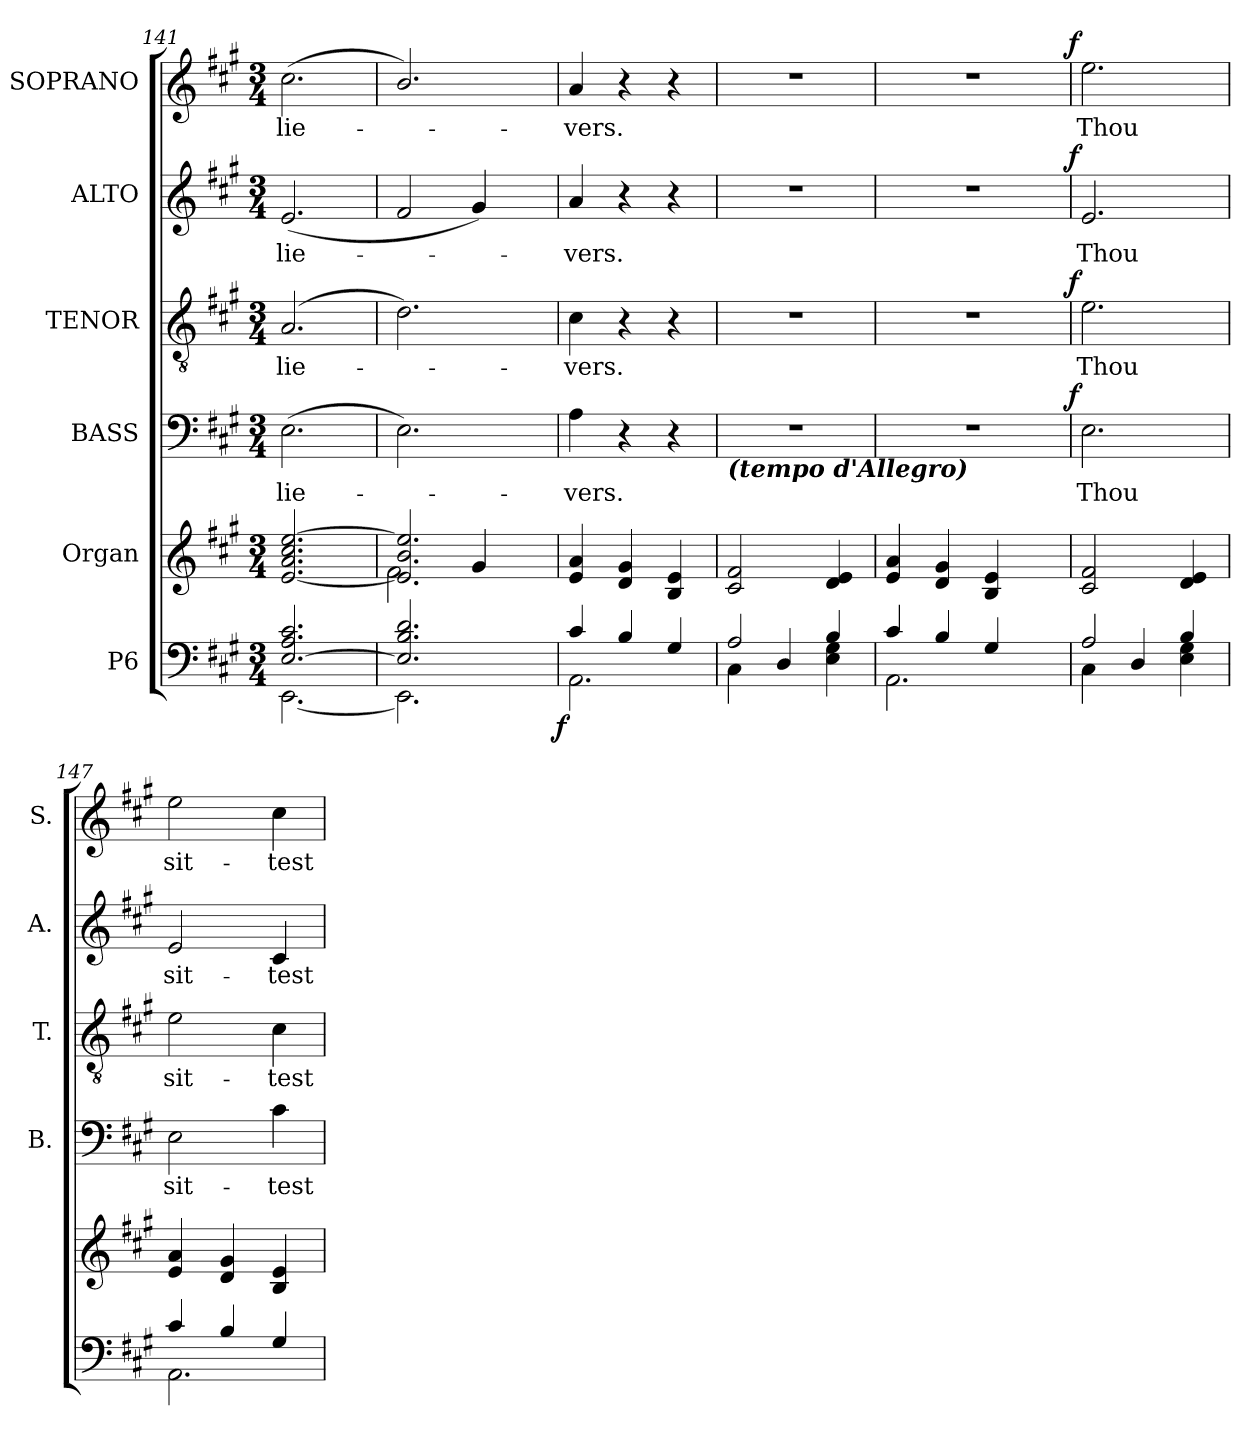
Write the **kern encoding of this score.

**kern	**dynam	**kern	**kern	**text	**dynam	**kern	**text	**dynam	**kern	**text	**dynam	**kern	**text	**dynam
*part6	*part6	*part5	*part4	*part4	*part4	*part3	*part3	*part3	*part2	*part2	*part2	*part1	*part1	*part1
*staff6	*staff6	*staff5	*staff4	*staff4	*staff4	*staff3	*staff3	*staff3	*staff2	*staff2	*staff2	*staff1	*staff1	*staff1
*I"P6	*	*I"Organ	*I"BASS	*	*	*I"TENOR	*	*	*I"ALTO	*	*	*I"SOPRANO	*	*
*	*	*	*I'B.	*	*	*I'T.	*	*	*I'A.	*	*	*I'S.	*	*
*clefF4	*	*clefG2	*clefF4	*	*	*clefGv2	*	*	*clefG2	*	*	*clefG2	*	*
*	*	*	*	*	*	*ITrd7c12	*	*	*	*	*	*	*	*
*k[f#c#g#]	*	*k[f#c#g#]	*k[f#c#g#]	*	*	*k[f#c#g#]	*	*	*k[f#c#g#]	*	*	*k[f#c#g#]	*	*
*A:	*	*A:	*A:	*	*	*A:	*	*	*A:	*	*	*A:	*	*
*M3/4	*	*M3/4	*M3/4	*	*	*M3/4	*	*	*M3/4	*	*	*M3/4	*	*
=141	=141	=141	=141	=141	=141	=141	=141	=141	=141	=141	=141	=141	=141	=141
*^	*	*	*	*	*	*	*	*	*	*	*	*	*	*
!	!	!	!	!	!LO:LY:b:color=#000000	!	!	!	!	!	!	!	!	!	!
!	!	!	!	!	!	!	!	!LO:LY:b:color=#000000	!	!	!	!	!	!	!
!	!	!	!	!	!	!	!	!	!	!	!LO:LY:b:color=#000000	!	!	!	!
!	!	!	!	!	!	!	!	!	!	!	!	!	!	!LO:LY:b:color=#000000	!
[2.Ei/ 2.Ai 2.c#i	[2.EEi\	.	[2.ei/ 2.ai 2.cc#i [2.eei	(2.Ei\	-lie-	.	(2.AAi/	-lie-	.	(2.ei/	-lie-	.	(2.cc#i\	-lie-	.
=142	=142	=142	=142	=142	=142	=142	=142	=142	=142	=142	=142	=142	=142	=142	=142
*	*^	*	*^	*	*	*	*	*	*	*	*	*	*	*	*
2.Ei/] 2.Bi 2.di	2.EEi\]	2ryy	.	2.ei/] 2.bi 2.eei]	2f#i\	2.Ei\)	.	.	2.Di\)	.	.	2f#i/	.	.	2.bi/)	.	.
.	.	8ryy	.	.	4g#i/	.	.	.	.	.	.	4g#i/)	.	.	.	.	.
.	.	16ryy	.	.	.	.	.	.	.	.	.	.	.	.	.	.	.
.	.	32ryy	.	.	.	.	.	.	.	.	.	.	.	.	.	.	.
.	.	64ryy	.	.	.	.	.	.	.	.	.	.	.	.	.	.	.
.	.	128...ryy	.	.	.	.	.	.	.	.	.	.	.	.	.	.	.
.	.	1024ryy	f	.	.	.	.	.	.	.	.	.	.	.	.	.	.
*	*v	*v	*	*	*	*	*	*	*	*	*	*	*	*	*	*	*
*	*	*	*v	*v	*	*	*	*	*	*	*	*	*	*	*	*
=143	=143	=143	=143	=143	=143	=143	=143	=143	=143	=143	=143	=143	=143	=143	=143
*	*^	*	*^	*	*	*	*	*	*	*	*	*	*	*	*
!	!	!	!	!	!	!	!LO:LY:b:color=#000000	!	!	!	!	!	!	!	!	!	!
*	*v	*v	*	*	*	*	*	*	*	*	*	*	*	*	*	*	*
*	*	*	*v	*v	*	*	*	*	*	*	*	*	*	*	*	*
*	*^	*	*^	*	*	*	*	*	*	*	*	*	*	*	*
!	!	!	!	!	!	!	!	!	!	!LO:LY:b:color=#000000	!	!	!	!	!	!	!
*	*v	*v	*	*	*	*	*	*	*	*	*	*	*	*	*	*	*
*	*	*	*v	*v	*	*	*	*	*	*	*	*	*	*	*	*
*	*^	*	*^	*	*	*	*	*	*	*	*	*	*	*	*
!	!	!	!	!	!	!	!	!	!	!	!	!	!LO:LY:b:color=#000000	!	!	!	!
*	*v	*v	*	*	*	*	*	*	*	*	*	*	*	*	*	*	*
*	*	*	*v	*v	*	*	*	*	*	*	*	*	*	*	*	*
*	*^	*	*^	*	*	*	*	*	*	*	*	*	*	*	*
!	!	!	!	!	!	!	!	!	!	!	!	!	!	!	!	!LO:LY:b:color=#000000	!
*	*v	*v	*	*	*	*	*	*	*	*	*	*	*	*	*	*	*
*	*	*	*v	*v	*	*	*	*	*	*	*	*	*	*	*	*
4c#i/	2.AAi\	.	4ei/ 4ai	4Ai\	-vers.	.	4C#i\	-vers.	.	4ai/	-vers.	.	4ai/	-vers.	.
4Bi/	.	.	4di/ 4g#i	4r	.	.	4r	.	.	4r	.	.	4r	.	.
4G#i/	.	.	4Bi/ 4ei	4r	.	.	4r	.	.	4r	.	.	4r	.	.
!!LO:LB:g=z
=144	=144	=144	=144	=144	=144	=144	=144	=144	=144	=144	=144	=144	=144	=144	=144
*	*	*	*	*	*	*	*	*	*	*	*	*	*MM120	*	*
!	!	!	!	!LO:TX:b:Bi:t=(tempo d'Allegro)	!	!	!	!	!	!	!	!	!	!	!
!	!	!	!	!LO:N:vis=1	!	!	!LO:N:vis=1	!	!	!LO:N:vis=1	!	!	!LO:N:vis=1	!	!
2Ai/	4C#i\	.	2c#i/ 2f#i	2.r	.	.	2.r	.	.	2.r	.	.	2.r	.	.
.	4Di/	.	.	.	.	.	.	.	.	.	.	.	.	.	.
4Bi/	4Ei\ 4G#i	.	4di/ 4ei	.	.	.	.	.	.	.	.	.	.	.	.
=145	=145	=145	=145	=145	=145	=145	=145	=145	=145	=145	=145	=145	=145	=145	=145
!	!	!	!	!LO:N:vis=1	!	!	!LO:N:vis=1	!	!	!LO:N:vis=1	!	!	!LO:N:vis=1	!	!
*	*	*	*	*^	*	*	*^	*	*	*^	*	*	*^	*	*
4c#i/	2.AAi\	.	4ei/ 4ai	2.r	2ryy	.	.	2.r	2ryy	.	.	2.r	2ryy	.	.	2.r	2ryy	.	.
4Bi/	.	.	4di/ 4g#i	.	.	.	.	.	.	.	.	.	.	.	.	.	.	.	.
4G#i/	.	.	4Bi/ 4ei	.	8ryy	.	.	.	8ryy	.	.	.	8ryy	.	.	.	8ryy	.	.
.	.	.	.	.	16ryy	.	.	.	16ryy	.	.	.	16ryy	.	.	.	16ryy	.	.
.	.	.	.	.	32ryy	.	.	.	32ryy	.	.	.	32ryy	.	.	.	32ryy	.	.
.	.	.	.	.	64ryy	.	.	.	64ryy	.	.	.	64ryy	.	.	.	64ryy	.	.
.	.	.	.	.	128...ryy	.	.	.	128...ryy	.	.	.	128...ryy	.	.	.	128...ryy	.	.
.	.	.	.	.	1024ryy	.	f	.	1024ryy	.	f	.	1024ryy	.	f	.	1024ryy	.	f
*	*	*	*	*v	*v	*	*	*	*	*	*	*v	*v	*	*	*v	*v	*	*
*	*	*	*	*	*	*	*v	*v	*	*	*	*	*	*	*	*
=146	=146	=146	=146	=146	=146	=146	=146	=146	=146	=146	=146	=146	=146	=146	=146
*	*	*	*	*^	*	*	*^	*	*	*^	*	*	*^	*	*
!	!	!	!	!	!	!LO:LY:b:color=#000000	!	!	!	!	!	!	!	!	!	!	!	!	!
*	*	*	*	*v	*v	*	*	*	*	*	*	*v	*v	*	*	*v	*v	*	*
*	*	*	*	*	*	*	*v	*v	*	*	*	*	*	*	*	*
*	*	*	*	*^	*	*	*^	*	*	*^	*	*	*^	*	*
!	!	!	!	!	!	!	!	!	!	!LO:LY:b:color=#000000	!	!	!	!	!	!	!	!	!
*	*	*	*	*v	*v	*	*	*	*	*	*	*v	*v	*	*	*v	*v	*	*
*	*	*	*	*	*	*	*v	*v	*	*	*	*	*	*	*	*
*	*	*	*	*^	*	*	*^	*	*	*^	*	*	*^	*	*
!	!	!	!	!	!	!	!	!	!	!	!	!	!	!LO:LY:b:color=#000000	!	!	!	!	!
*	*	*	*	*v	*v	*	*	*	*	*	*	*v	*v	*	*	*v	*v	*	*
*	*	*	*	*	*	*	*v	*v	*	*	*	*	*	*	*	*
*	*	*	*	*^	*	*	*^	*	*	*^	*	*	*^	*	*
!	!	!	!	!	!	!	!	!	!	!	!	!	!	!	!	!	!	!LO:LY:b:color=#000000	!
*	*	*	*	*v	*v	*	*	*	*	*	*	*v	*v	*	*	*v	*v	*	*
*	*	*	*	*	*	*	*v	*v	*	*	*	*	*	*	*	*
2Ai/	4C#i\	.	2c#i/ 2f#i	2.Ei\	Thou	.	2.Ei\	Thou	.	2.ei/	Thou	.	2.eei\	Thou	.
.	4Di/	.	.	.	.	.	.	.	.	.	.	.	.	.	.
4Bi/	4Ei\ 4G#i	.	4di/ 4ei	.	.	.	.	.	.	.	.	.	.	.	.
=147	=147	=147	=147	=147	=147	=147	=147	=147	=147	=147	=147	=147	=147	=147	=147
!	!	!	!	!	!LO:LY:b:color=#000000	!	!	!	!	!	!	!	!	!	!
!	!	!	!	!	!	!	!	!LO:LY:b:color=#000000	!	!	!	!	!	!	!
!	!	!	!	!	!	!	!	!	!	!	!LO:LY:b:color=#000000	!	!	!	!
!	!	!	!	!	!	!	!	!	!	!	!	!	!	!LO:LY:b:color=#000000	!
4c#i/	2.AAi\	.	4ei/ 4ai	2Ei\	sit-	.	2Ei\	sit-	.	2ei/	sit-	.	2eei\	sit-	.
4Bi/	.	.	4di/ 4g#i	.	.	.	.	.	.	.	.	.	.	.	.
!	!	!	!	!	!LO:LY:b:color=#000000	!	!	!	!	!	!	!	!	!	!
!	!	!	!	!	!	!	!	!LO:LY:b:color=#000000	!	!	!	!	!	!	!
!	!	!	!	!	!	!	!	!	!	!	!LO:LY:b:color=#000000	!	!	!	!
!	!	!	!	!	!	!	!	!	!	!	!	!	!	!LO:LY:b:color=#000000	!
4G#i/	.	.	4Bi/ 4ei	4c#i\	-test	.	4C#i\	-test	.	4c#i/	-test	.	4cc#i\	-test	.
*v	*v	*	*	*	*	*	*	*	*	*	*	*	*	*	*
=	=	=	=	=	=	=	=	=	=	=	=	=	=	=
*-	*-	*-	*-	*-	*-	*-	*-	*-	*-	*-	*-	*-	*-	*-
